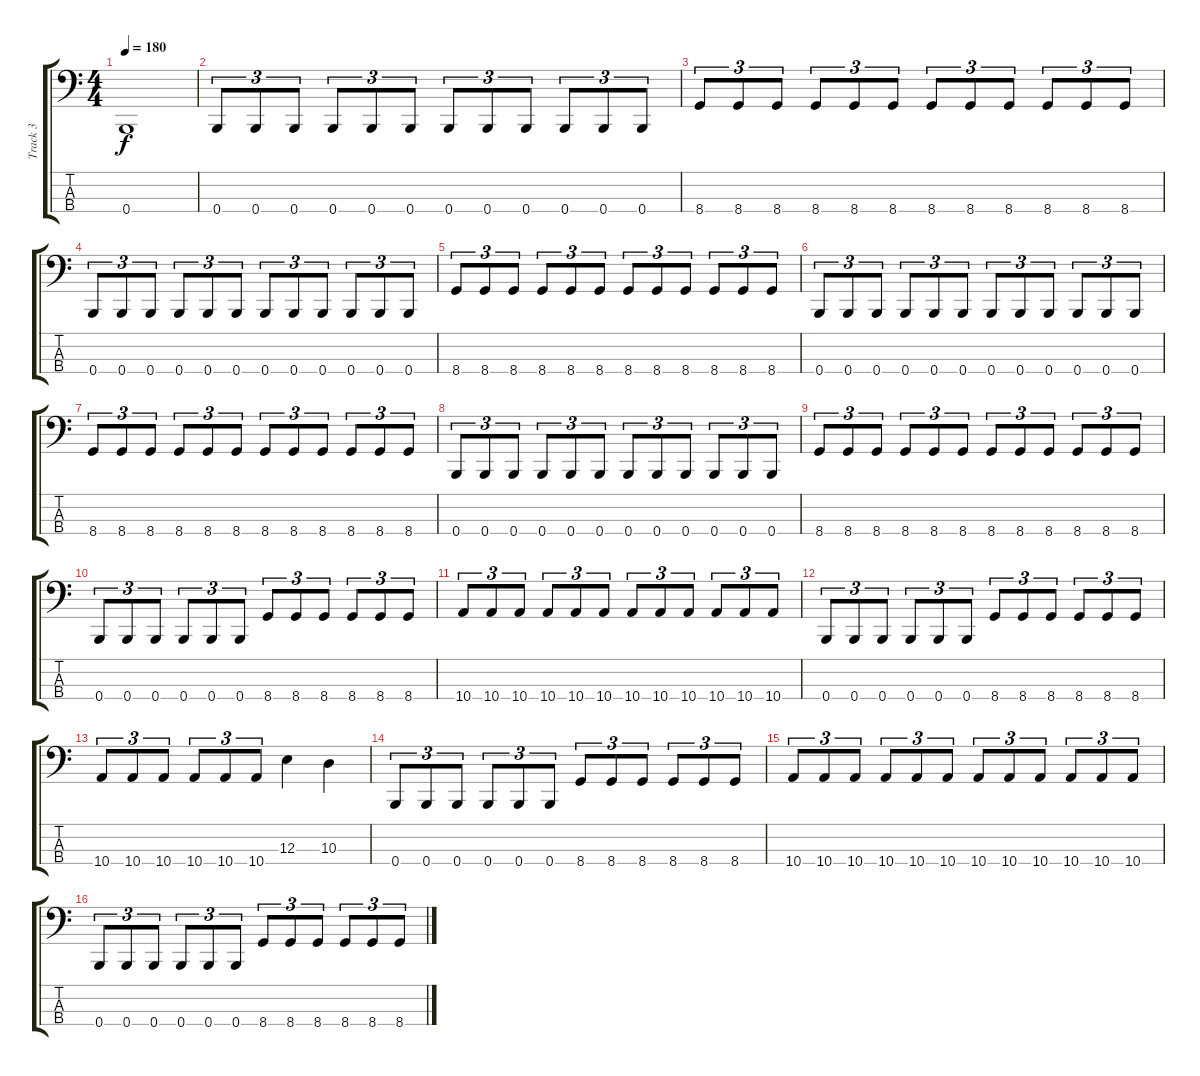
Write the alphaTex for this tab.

\track ("Track 3" "Track 3") {instrument electricbasspick}
\staff {score tabs}
\tuning (D2 A1 E1 B0) {hide}
\ts (4 4)
\tempo 180
\clef f4
\ks c
0.4.1{dy f instrument electricbasspick} |
0.4.8{tu (3 2)} 0.4.8{tu (3 2)} 0.4.8{tu (3 2)} 0.4.8{tu (3 2)} 0.4.8{tu (3 2)} 0.4.8{tu (3 2)} 0.4.8{tu (3 2)} 0.4.8{tu (3 2)} 0.4.8{tu (3 2)} 0.4.8{tu (3 2)} 0.4.8{tu (3 2)} 0.4.8{tu (3 2)} |
8.4.8{tu (3 2)} 8.4.8{tu (3 2)} 8.4.8{tu (3 2)} 8.4.8{tu (3 2)} 8.4.8{tu (3 2)} 8.4.8{tu (3 2)} 8.4.8{tu (3 2)} 8.4.8{tu (3 2)} 8.4.8{tu (3 2)} 8.4.8{tu (3 2)} 8.4.8{tu (3 2)} 8.4.8{tu (3 2)} |
0.4.8{tu (3 2)} 0.4.8{tu (3 2)} 0.4.8{tu (3 2)} 0.4.8{tu (3 2)} 0.4.8{tu (3 2)} 0.4.8{tu (3 2)} 0.4.8{tu (3 2)} 0.4.8{tu (3 2)} 0.4.8{tu (3 2)} 0.4.8{tu (3 2)} 0.4.8{tu (3 2)} 0.4.8{tu (3 2)} |
8.4.8{tu (3 2)} 8.4.8{tu (3 2)} 8.4.8{tu (3 2)} 8.4.8{tu (3 2)} 8.4.8{tu (3 2)} 8.4.8{tu (3 2)} 8.4.8{tu (3 2)} 8.4.8{tu (3 2)} 8.4.8{tu (3 2)} 8.4.8{tu (3 2)} 8.4.8{tu (3 2)} 8.4.8{tu (3 2)} |
0.4.8{tu (3 2)} 0.4.8{tu (3 2)} 0.4.8{tu (3 2)} 0.4.8{tu (3 2)} 0.4.8{tu (3 2)} 0.4.8{tu (3 2)} 0.4.8{tu (3 2)} 0.4.8{tu (3 2)} 0.4.8{tu (3 2)} 0.4.8{tu (3 2)} 0.4.8{tu (3 2)} 0.4.8{tu (3 2)} |
8.4.8{tu (3 2)} 8.4.8{tu (3 2)} 8.4.8{tu (3 2)} 8.4.8{tu (3 2)} 8.4.8{tu (3 2)} 8.4.8{tu (3 2)} 8.4.8{tu (3 2)} 8.4.8{tu (3 2)} 8.4.8{tu (3 2)} 8.4.8{tu (3 2)} 8.4.8{tu (3 2)} 8.4.8{tu (3 2)} |
0.4.8{tu (3 2)} 0.4.8{tu (3 2)} 0.4.8{tu (3 2)} 0.4.8{tu (3 2)} 0.4.8{tu (3 2)} 0.4.8{tu (3 2)} 0.4.8{tu (3 2)} 0.4.8{tu (3 2)} 0.4.8{tu (3 2)} 0.4.8{tu (3 2)} 0.4.8{tu (3 2)} 0.4.8{tu (3 2)} |
8.4.8{tu (3 2)} 8.4.8{tu (3 2)} 8.4.8{tu (3 2)} 8.4.8{tu (3 2)} 8.4.8{tu (3 2)} 8.4.8{tu (3 2)} 8.4.8{tu (3 2)} 8.4.8{tu (3 2)} 8.4.8{tu (3 2)} 8.4.8{tu (3 2)} 8.4.8{tu (3 2)} 8.4.8{tu (3 2)} |
0.4.8{tu (3 2)} 0.4.8{tu (3 2)} 0.4.8{tu (3 2)} 0.4.8{tu (3 2)} 0.4.8{tu (3 2)} 0.4.8{tu (3 2)} 8.4.8{tu (3 2)} 8.4.8{tu (3 2)} 8.4.8{tu (3 2)} 8.4.8{tu (3 2)} 8.4.8{tu (3 2)} 8.4.8{tu (3 2)} |
10.4.8{tu (3 2)} 10.4.8{tu (3 2)} 10.4.8{tu (3 2)} 10.4.8{tu (3 2)} 10.4.8{tu (3 2)} 10.4.8{tu (3 2)} 10.4.8{tu (3 2)} 10.4.8{tu (3 2)} 10.4.8{tu (3 2)} 10.4.8{tu (3 2)} 10.4.8{tu (3 2)} 10.4.8{tu (3 2)} |
0.4.8{tu (3 2)} 0.4.8{tu (3 2)} 0.4.8{tu (3 2)} 0.4.8{tu (3 2)} 0.4.8{tu (3 2)} 0.4.8{tu (3 2)} 8.4.8{tu (3 2)} 8.4.8{tu (3 2)} 8.4.8{tu (3 2)} 8.4.8{tu (3 2)} 8.4.8{tu (3 2)} 8.4.8{tu (3 2)} |
10.4.8{tu (3 2)} 10.4.8{tu (3 2)} 10.4.8{tu (3 2)} 10.4.8{tu (3 2)} 10.4.8{tu (3 2)} 10.4.8{tu (3 2)} 12.3.4 10.3.4 |
0.4.8{tu (3 2)} 0.4.8{tu (3 2)} 0.4.8{tu (3 2)} 0.4.8{tu (3 2)} 0.4.8{tu (3 2)} 0.4.8{tu (3 2)} 8.4.8{tu (3 2)} 8.4.8{tu (3 2)} 8.4.8{tu (3 2)} 8.4.8{tu (3 2)} 8.4.8{tu (3 2)} 8.4.8{tu (3 2)} |
10.4.8{tu (3 2)} 10.4.8{tu (3 2)} 10.4.8{tu (3 2)} 10.4.8{tu (3 2)} 10.4.8{tu (3 2)} 10.4.8{tu (3 2)} 10.4.8{tu (3 2)} 10.4.8{tu (3 2)} 10.4.8{tu (3 2)} 10.4.8{tu (3 2)} 10.4.8{tu (3 2)} 10.4.8{tu (3 2)} |
0.4.8{tu (3 2)} 0.4.8{tu (3 2)} 0.4.8{tu (3 2)} 0.4.8{tu (3 2)} 0.4.8{tu (3 2)} 0.4.8{tu (3 2)} 8.4.8{tu (3 2)} 8.4.8{tu (3 2)} 8.4.8{tu (3 2)} 8.4.8{tu (3 2)} 8.4.8{tu (3 2)} 8.4.8{tu (3 2)}
